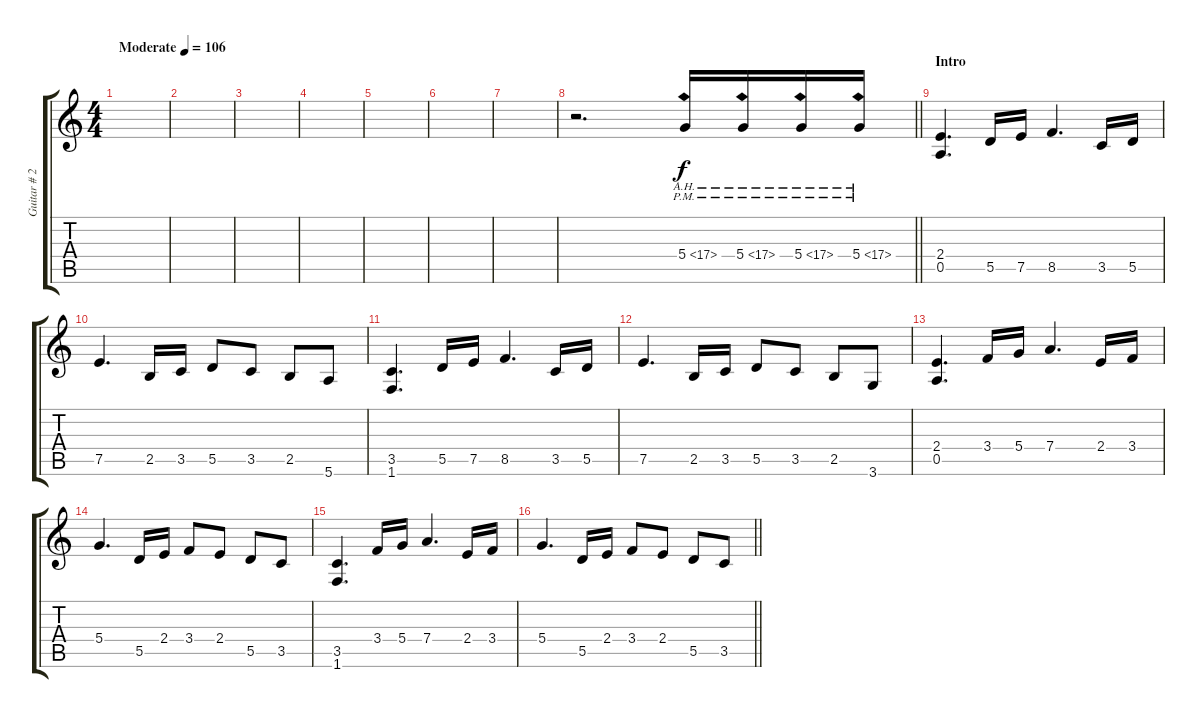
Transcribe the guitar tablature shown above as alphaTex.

\track ("Guitar # 2" "Guitar # 2") {instrument overdrivenguitar}
\staff {score tabs}
\tuning (E4 B3 G3 D3 A2 E2) {hide}
\ts (4 4)
\tempo (106 "Moderate")
\clef g2
\ks c
|
|
|
|
|
|
|
\barLineRight lightlight
r.2{d} 5.4{ah 12 pm}.16 5.4{ah 12 pm}.16 5.4{ah 12 pm}.16 5.4{ah 12 pm}.16 |
\section ("" "Intro")
(2.4 0.5).4{d} 5.5.16 7.5.16 8.5.4{d} 3.5.16 5.5.16 |
7.5.4{d} 2.5.16 3.5.16 5.5.8 3.5.8 2.5.8 5.6.8 |
(3.5 1.6).4{d} 5.5.16 7.5.16 8.5.4{d} 3.5.16 5.5.16 |
7.5.4{d} 2.5.16 3.5.16 5.5.8 3.5.8 2.5.8 3.6.8 |
(2.4 0.5).4{d} 3.4.16 5.4.16 7.4.4{d} 2.4.16 3.4.16 |
5.4.4{d} 5.5.16 2.4.16 3.4.8 2.4.8 5.5.8 3.5.8 |
(3.5 1.6).4{d} 3.4.16 5.4.16 7.4.4{d} 2.4.16 3.4.16 |
\barLineRight lightlight
5.4.4{d} 5.5.16 2.4.16 3.4.8 2.4.8 5.5.8 3.5.8
